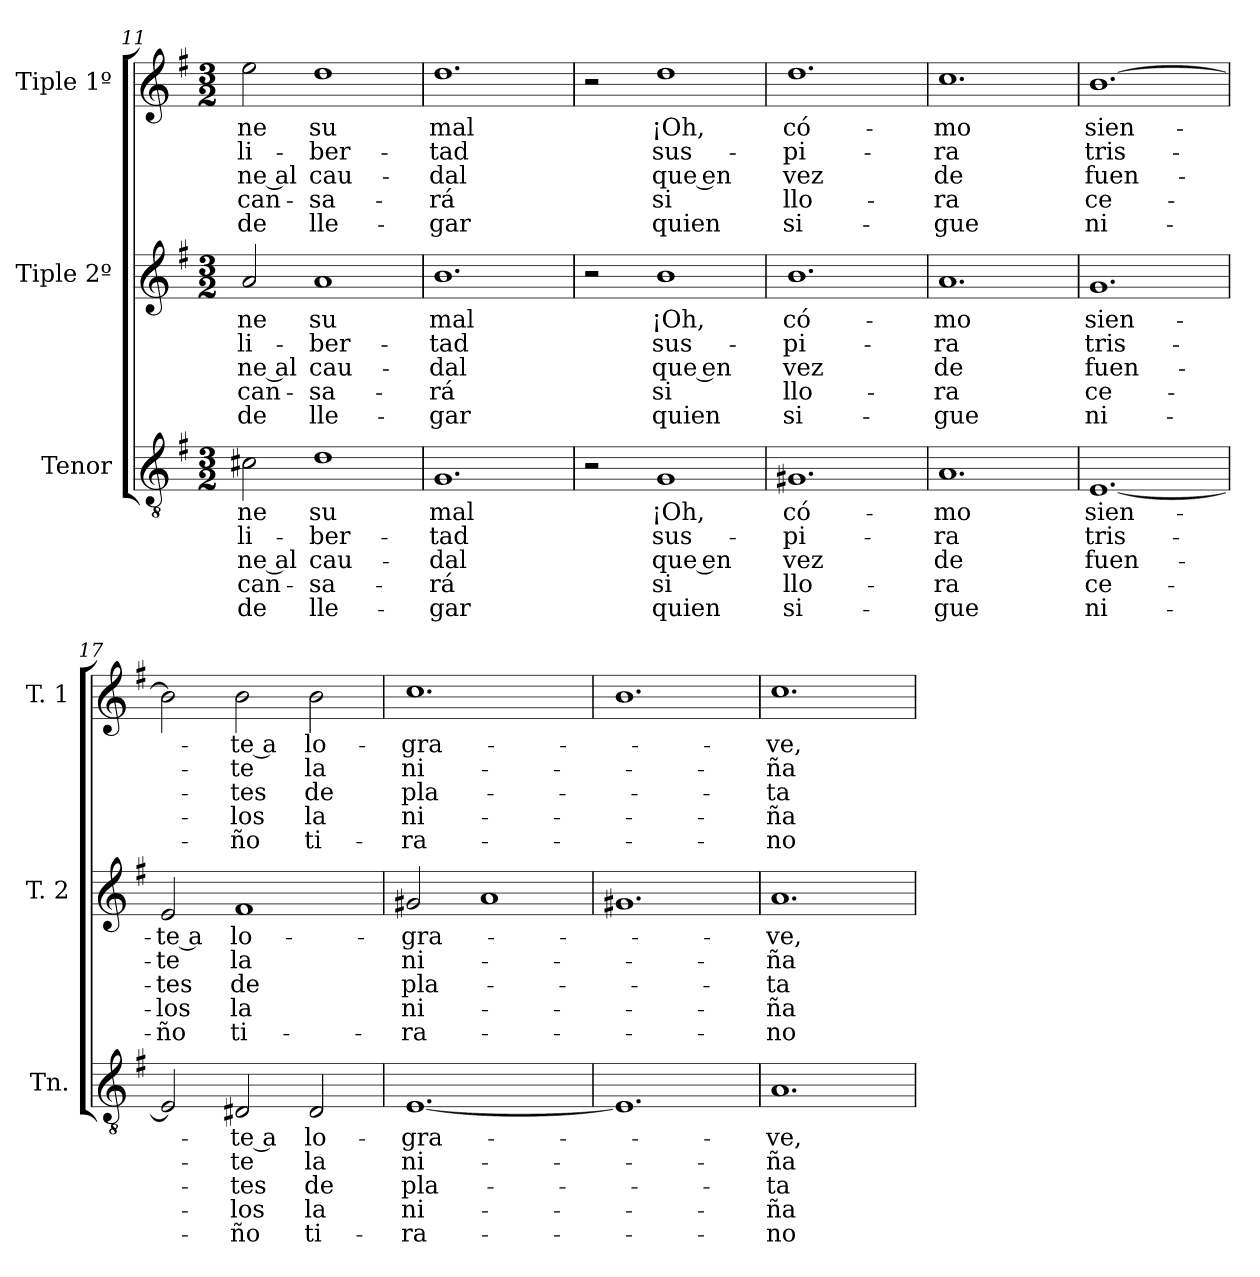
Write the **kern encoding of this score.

**kern	**text	**text	**text	**text	**text	**kern	**text	**text	**text	**text	**text	**kern	**text	**text	**text	**text	**text
*part3	*part3	*part3	*part3	*part3	*part3	*part2	*part2	*part2	*part2	*part2	*part2	*part1	*part1	*part1	*part1	*part1	*part1
*staff3	*staff3	*staff3	*staff3	*staff3	*staff3	*staff2	*staff2	*staff2	*staff2	*staff2	*staff2	*staff1	*staff1	*staff1	*staff1	*staff1	*staff1
*I"Tenor	*	*	*	*	*	*I"Tiple 2º	*	*	*	*	*	*I"Tiple 1º	*	*	*	*	*
*I'Tn.	*	*	*	*	*	*I'T. 2	*	*	*	*	*	*I'T. 1	*	*	*	*	*
*clefGv2	*	*	*	*	*	*clefG2	*	*	*	*	*	*clefG2	*	*	*	*	*
*k[f#]	*	*	*	*	*	*k[f#]	*	*	*	*	*	*k[f#]	*	*	*	*	*
*M3/2	*	*	*	*	*	*M3/2	*	*	*	*	*	*M3/2	*	*	*	*	*
=11	=11	=11	=11	=11	=11	=11	=11	=11	=11	=11	=11	=11	=11	=11	=11	=11	=11
2c#X	-ne	li-	-ne al	-can-	-de	2a	-ne	li-	-ne al	-can-	-de	2ee	-ne	li-	-ne al	-can-	-de
1d	su	-ber-	cau-	-sa-	lle-	1a	su	-ber-	cau-	-sa-	lle-	1dd	su	-ber-	cau-	-sa-	lle-
=12	=12	=12	=12	=12	=12	=12	=12	=12	=12	=12	=12	=12	=12	=12	=12	=12	=12
1.G	mal	-tad	-dal	-rá	-gar	1.b	mal	-tad	-dal	-rá	-gar	1.dd	mal	-tad	-dal	-rá	-gar
=13	=13	=13	=13	=13	=13	=13	=13	=13	=13	=13	=13	=13	=13	=13	=13	=13	=13
2r	.	.	.	.	.	2r	.	.	.	.	.	2r	.	.	.	.	.
1G	¡Oh,	sus-	que en	si	quien	1b	¡Oh,	sus-	que en	si	quien	1dd	¡Oh,	sus-	que en	si	quien
=14	=14	=14	=14	=14	=14	=14	=14	=14	=14	=14	=14	=14	=14	=14	=14	=14	=14
1.G#X	có-	-pi-	vez	llo-	si-	1.b	có-	-pi-	vez	llo-	si-	1.dd	có-	-pi-	vez	llo-	si-
=15	=15	=15	=15	=15	=15	=15	=15	=15	=15	=15	=15	=15	=15	=15	=15	=15	=15
1.A	-mo	-ra	de	-ra	-gue	1.a	-mo	-ra	de	-ra	-gue	1.cc	-mo	-ra	de	-ra	-gue
=16	=16	=16	=16	=16	=16	=16	=16	=16	=16	=16	=16	=16	=16	=16	=16	=16	=16
[1.E	sien-	tris-	fuen-	ce-	ni-	1.g	sien-	tris-	fuen-	ce-	ni-	[1.b	sien-	tris-	fuen-	ce-	ni-
=17	=17	=17	=17	=17	=17	=17	=17	=17	=17	=17	=17	=17	=17	=17	=17	=17	=17
2E]	.	.	.	.	.	2e	-te a	-te	-tes	-los	-ño	2b]	.	.	.	.	.
2D#X	-te a	-te	-tes	-los	-ño	1f#	lo-	la	de	la	ti-	2b	-te a	-te	-tes	-los	-ño
2D#	lo-	la	de	la	ti-	.	.	.	.	.	.	2b	lo-	la	de	la	ti-
=18	=18	=18	=18	=18	=18	=18	=18	=18	=18	=18	=18	=18	=18	=18	=18	=18	=18
[1.E	-gra-	ni-	pla-	ni-	-ra-	2g#X	-gra-	ni-	pla-	ni-	-ra-	1.cc	-gra-	ni-	pla-	ni-	-ra-
.	.	.	.	.	.	1a	.	.	.	.	.	.	.	.	.	.	.
=19	=19	=19	=19	=19	=19	=19	=19	=19	=19	=19	=19	=19	=19	=19	=19	=19	=19
1.E]	.	.	.	.	.	1.g#X	.	.	.	.	.	1.b	.	.	.	.	.
=20	=20	=20	=20	=20	=20	=20	=20	=20	=20	=20	=20	=20	=20	=20	=20	=20	=20
1.A	-ve,	-ña	-ta	-ña	-no	1.a	-ve,	-ña	-ta	-ña	-no	1.cc	-ve,	-ña	-ta	-ña	-no
=	=	=	=	=	=	=	=	=	=	=	=	=	=	=	=	=	=
*-	*-	*-	*-	*-	*-	*-	*-	*-	*-	*-	*-	*-	*-	*-	*-	*-	*-
